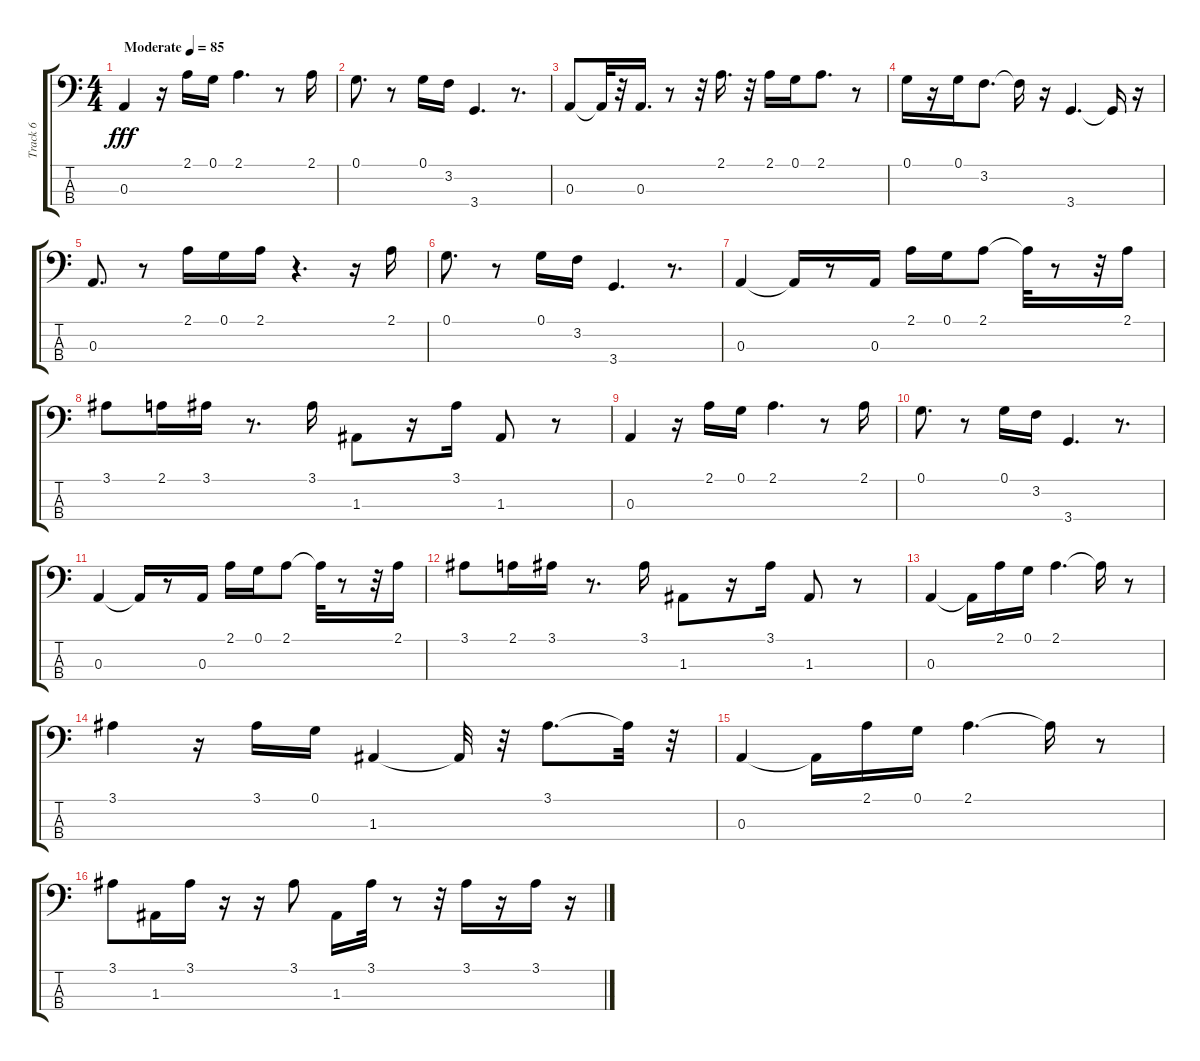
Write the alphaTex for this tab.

\track ("Track 6" "Track 6") {instrument acousticbass}
\staff {score tabs}
\tuning (G2 D2 A1 E1) {hide}
\ts (4 4)
\tempo (85 "Moderate")
\clef f4
\ks c
0.3.4{dy fff instrument acousticbass} r.16 2.1.16 0.1.16 2.1.4{d} r.8 2.1.16 |
0.1.8{d} r.8 0.1.16 3.2.16 3.4.4{d} r.8{d} |
0.3.8 0.3{t}.32 r.32 0.3.16{d} r.8 r.32 2.1.16{d} r.32 2.1.16 0.1.16 2.1.8{d} r.8 |
0.1.16 r.16 0.1.16 3.2.8{d} 3.2{t}.16 r.16 3.4.4{d} 3.4{t}.16 r.16 |
0.3.8{d} r.8 2.1.16 0.1.16 2.1.16 r.4{d} r.16 2.1.16 |
0.1.8{d} r.8 0.1.16 3.2.16 3.4.4{d} r.8{d} |
0.3.4 0.3{t}.16 r.8 0.3.16 2.1.16 0.1.16 2.1.8 2.1{t}.32 r.8 r.32 2.1.16 |
3.1.8 2.1.16 3.1.16 r.8{d} 3.1.16 1.3.8 r.16 3.1.16 1.3.8 r.8 |
0.3.4 r.16 2.1.16 0.1.16 2.1.4{d} r.8 2.1.16 |
0.1.8{d} r.8 0.1.16 3.2.16 3.4.4{d} r.8{d} |
0.3.4 0.3{t}.16 r.8 0.3.16 2.1.16 0.1.16 2.1.8 2.1{t}.32 r.8 r.32 2.1.16 |
3.1.8 2.1.16 3.1.16 r.8{d} 3.1.16 1.3.8 r.16 3.1.16 1.3.8 r.8 |
0.3.4 0.3{t}.16 2.1.16 0.1.16 2.1.4{d} 2.1{t}.16 r.8 |
3.1.4 r.16 3.1.16 0.1.16 1.3.4 1.3{t}.32 r.32 3.1.8{d} 3.1{t}.32 r.32 |
0.3.4 0.3{t}.16 2.1.16 0.1.16 2.1.4{d} 2.1{t}.16 r.8 |
3.1.8 1.3.16 3.1.16 r.16 r.16 3.1.8 1.3.16 3.1.32 r.8 r.32 3.1.16 r.16 3.1.16 r.16
